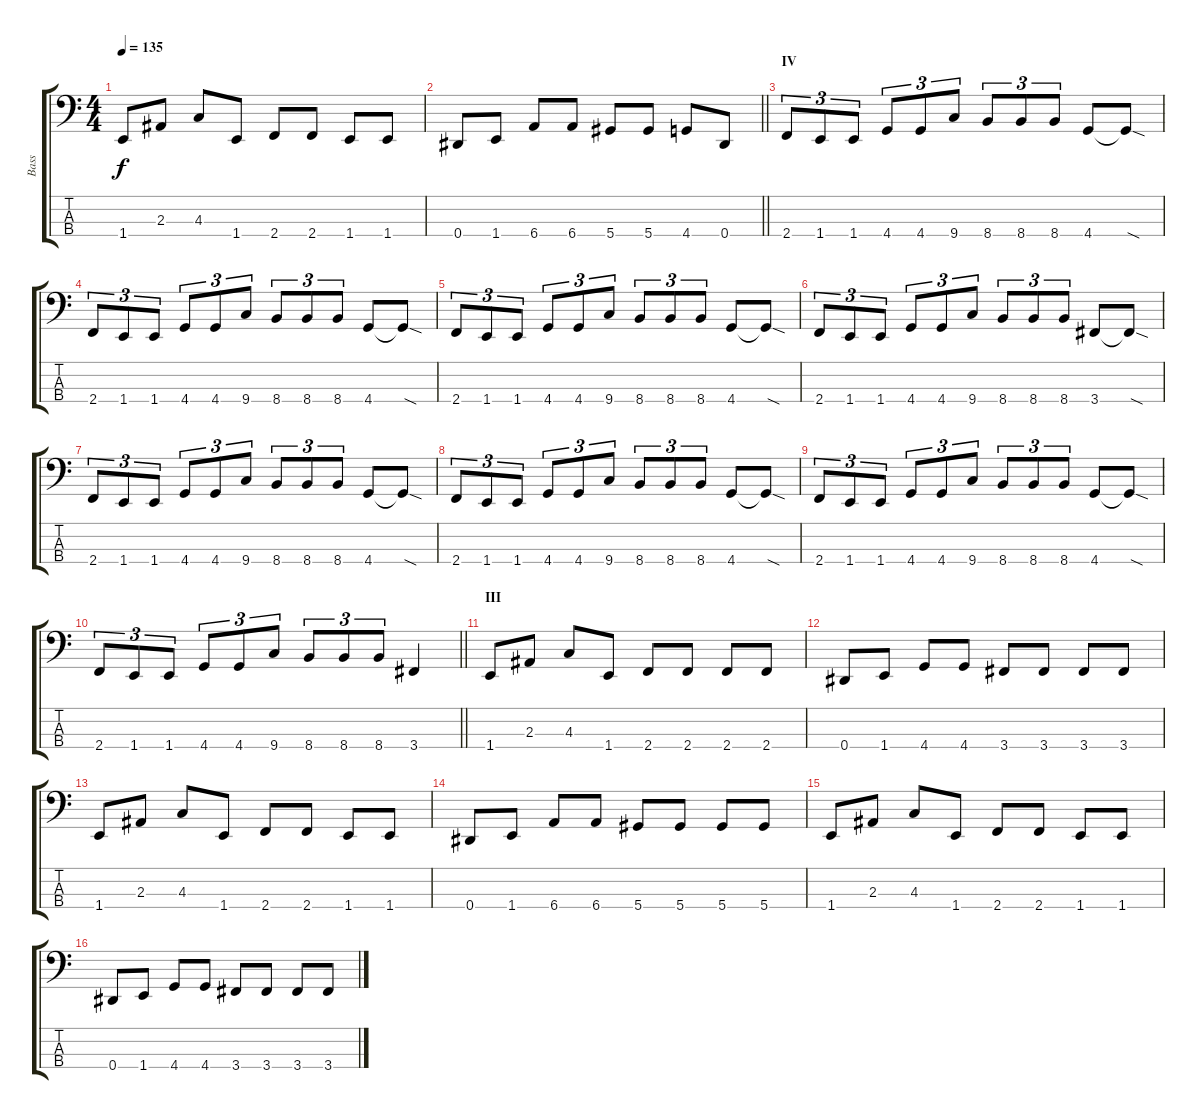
\track ("Bass" "Bass") {instrument electricbasspick}
\staff {score tabs}
\tuning (Gb2 Db2 Ab1 Eb1) {hide}
\ts (4 4)
\tempo 135
\clef f4
\ks c
1.4.8{dy f} 2.3.8 4.3.8 1.4.8 2.4.8 2.4.8 1.4.8 1.4.8 |
\barLineRight lightlight
0.4.8 1.4.8 6.4.8 6.4.8 5.4.8 5.4.8 4.4.8 0.4.8 |
\section ("" "IV")
2.4.8{tu (3 2)} 1.4.8{tu (3 2)} 1.4.8{tu (3 2)} 4.4.8{tu (3 2)} 4.4.8{tu (3 2)} 9.4.8{tu (3 2)} 8.4.8{tu (3 2)} 8.4.8{tu (3 2)} 8.4.8{tu (3 2)} 4.4.8 4.4{sod t}.8 |
2.4.8{tu (3 2)} 1.4.8{tu (3 2)} 1.4.8{tu (3 2)} 4.4.8{tu (3 2)} 4.4.8{tu (3 2)} 9.4.8{tu (3 2)} 8.4.8{tu (3 2)} 8.4.8{tu (3 2)} 8.4.8{tu (3 2)} 4.4.8 4.4{sod t}.8 |
2.4.8{tu (3 2)} 1.4.8{tu (3 2)} 1.4.8{tu (3 2)} 4.4.8{tu (3 2)} 4.4.8{tu (3 2)} 9.4.8{tu (3 2)} 8.4.8{tu (3 2)} 8.4.8{tu (3 2)} 8.4.8{tu (3 2)} 4.4.8 4.4{sod t}.8 |
2.4.8{tu (3 2)} 1.4.8{tu (3 2)} 1.4.8{tu (3 2)} 4.4.8{tu (3 2)} 4.4.8{tu (3 2)} 9.4.8{tu (3 2)} 8.4.8{tu (3 2)} 8.4.8{tu (3 2)} 8.4.8{tu (3 2)} 3.4.8 3.4{sod t}.8 |
2.4.8{tu (3 2)} 1.4.8{tu (3 2)} 1.4.8{tu (3 2)} 4.4.8{tu (3 2)} 4.4.8{tu (3 2)} 9.4.8{tu (3 2)} 8.4.8{tu (3 2)} 8.4.8{tu (3 2)} 8.4.8{tu (3 2)} 4.4.8 4.4{sod t}.8 |
2.4.8{tu (3 2)} 1.4.8{tu (3 2)} 1.4.8{tu (3 2)} 4.4.8{tu (3 2)} 4.4.8{tu (3 2)} 9.4.8{tu (3 2)} 8.4.8{tu (3 2)} 8.4.8{tu (3 2)} 8.4.8{tu (3 2)} 4.4.8 4.4{sod t}.8 |
2.4.8{tu (3 2)} 1.4.8{tu (3 2)} 1.4.8{tu (3 2)} 4.4.8{tu (3 2)} 4.4.8{tu (3 2)} 9.4.8{tu (3 2)} 8.4.8{tu (3 2)} 8.4.8{tu (3 2)} 8.4.8{tu (3 2)} 4.4.8 4.4{sod t}.8 |
\barLineRight lightlight
2.4.8{tu (3 2)} 1.4.8{tu (3 2)} 1.4.8{tu (3 2)} 4.4.8{tu (3 2)} 4.4.8{tu (3 2)} 9.4.8{tu (3 2)} 8.4.8{tu (3 2)} 8.4.8{tu (3 2)} 8.4.8{tu (3 2)} 3.4.4 |
\section ("" "III")
1.4.8 2.3.8 4.3.8 1.4.8 2.4.8 2.4.8 2.4.8 2.4.8 |
0.4.8 1.4.8 4.4.8 4.4.8 3.4.8 3.4.8 3.4.8 3.4.8 |
1.4.8 2.3.8 4.3.8 1.4.8 2.4.8 2.4.8 1.4.8 1.4.8 |
0.4.8 1.4.8 6.4.8 6.4.8 5.4.8 5.4.8 5.4.8 5.4.8 |
1.4.8 2.3.8 4.3.8 1.4.8 2.4.8 2.4.8 1.4.8 1.4.8 |
0.4.8 1.4.8 4.4.8 4.4.8 3.4.8 3.4.8 3.4.8 3.4.8
